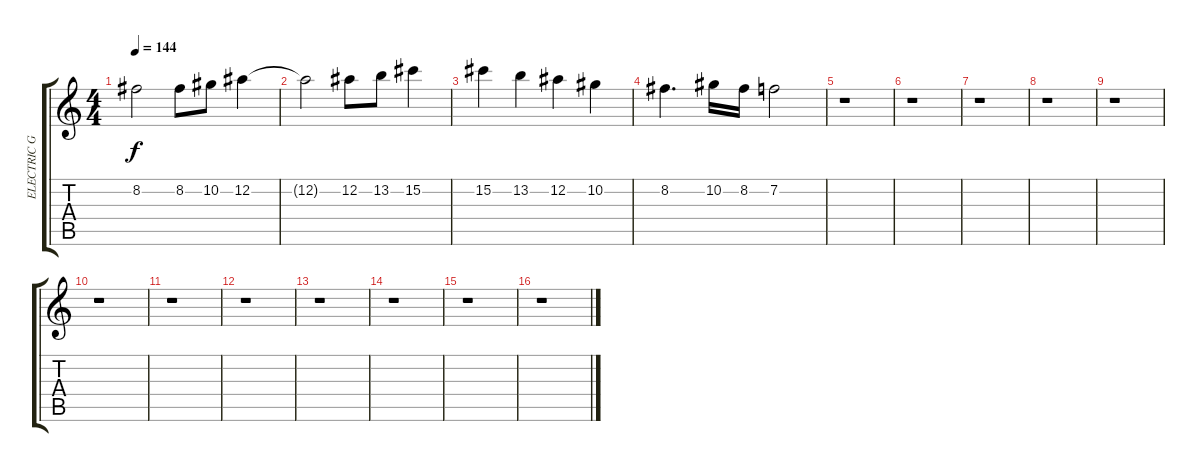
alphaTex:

\track ("ELECTRIC GUITAR" "ELECTRIC G") {instrument distortionguitar}
\staff {score tabs}
\tuning (Eb4 Bb3 Gb3 Db3 Ab2 Db2) {hide}
\ts (4 4)
\tempo 144
\clef g2
\ks c
8.2.2{dy f} 8.2.8 10.2.8 12.2.4 |
12.2{t}.2 12.2.8 13.2.8 15.2.4 |
15.2.4 13.2.4 12.2.4 10.2.4 |
8.2.4{d} 10.2.16 8.2.16 7.2.2 |
r.1 |
r.1 |
r.1 |
r.1 |
r.1 |
r.1 |
r.1 |
r.1 |
r.1 |
r.1 |
r.1 |
r.1
